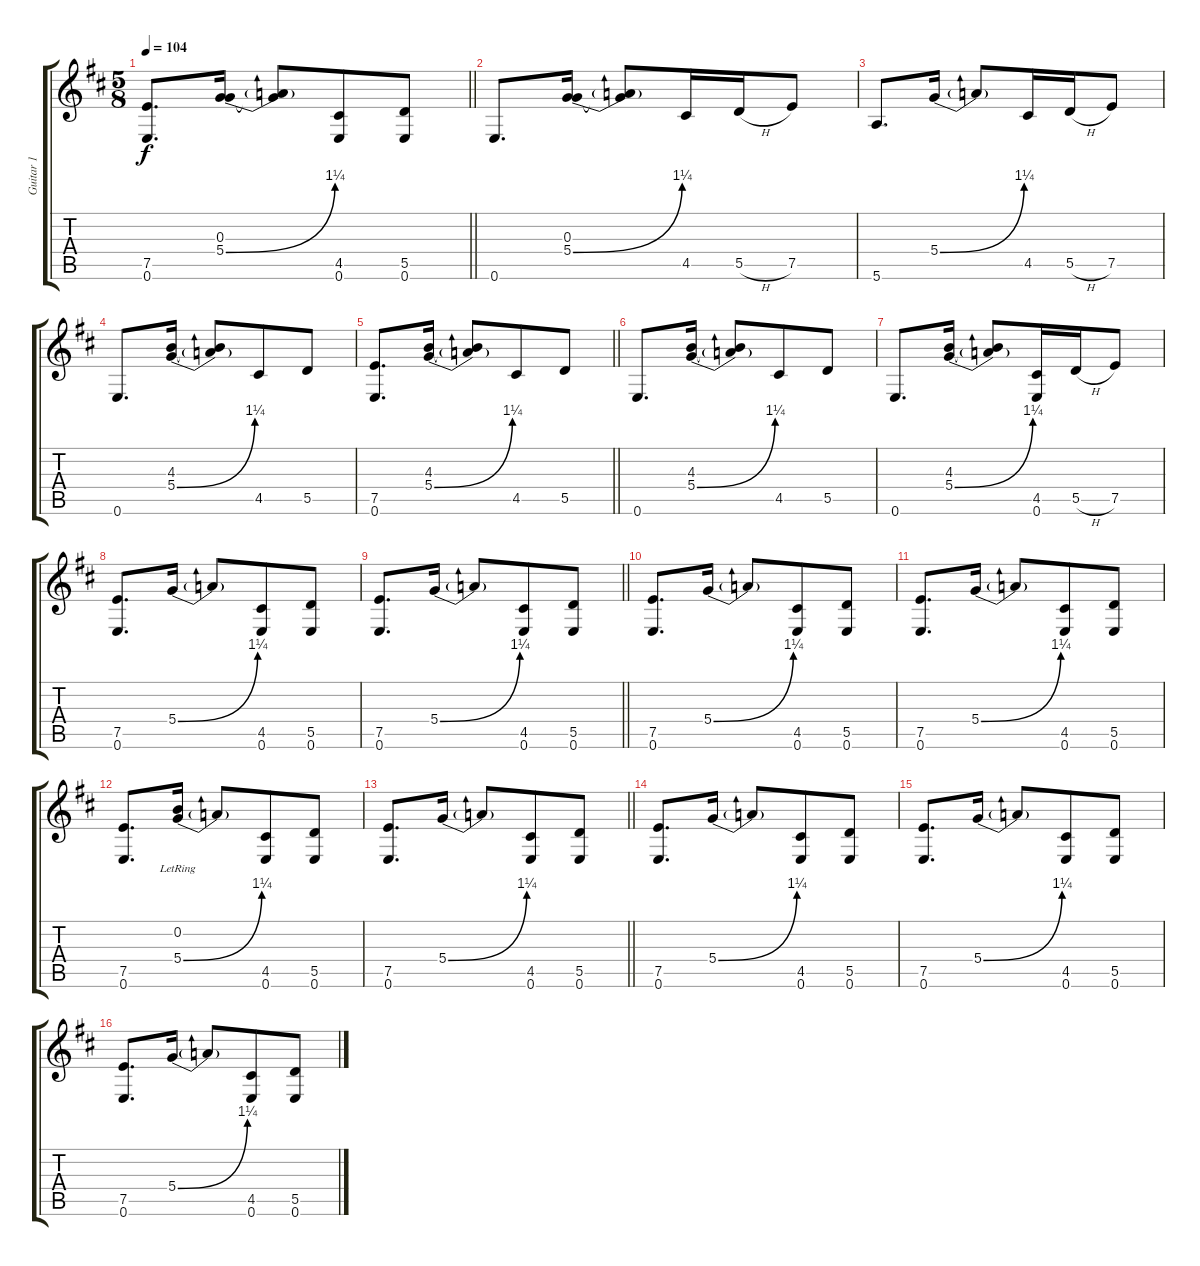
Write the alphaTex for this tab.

\track ("Guitar 1" "Guitar 1") {instrument acousticguitarsteel}
\staff {score tabs}
\tuning (E4 B3 G3 D3 A2 E2) {hide}
\ts (5 8)
\tempo 104
\clef g2
\barLineRight lightlight
\ks d
(7.5 0.6).8{d dy f beam merge} (0.3 5.4{be (bend 0 0 60 5)}).16{beam split} (0.3{t} 5.4{t}).8{beam merge} (4.5 0.6).8 (5.5 0.6).8 |
0.6.8{d beam merge} (0.3 5.4{be (bend 0 0 60 5)}).16{beam split} (0.3{t} 5.4{t}).8{beam merge} 4.5.16 5.5{h}.16{beam merge} 7.5.8 |
5.6.8{d beam merge} 5.4{be (bend 0 0 60 5)}.16{beam split} 5.4{t}.8{beam merge} 4.5.16 5.5{h}.16{beam merge} 7.5.8 |
0.6.8{d beam merge} (4.3 5.4{be (bend 0 0 60 5)}).16{beam split} (4.3{t} 5.4{t}).8{beam merge} 4.5.8 5.5.8 |
\barLineRight lightlight
(7.5 0.6).8{d beam merge} (4.3 5.4{be (bend 0 0 60 5)}).16{beam split} (4.3{t} 5.4{t}).8{beam merge} 4.5.8 5.5.8 |
0.6.8{d beam merge} (4.3 5.4{be (bend 0 0 60 5)}).16{beam split} (4.3{t} 5.4{t}).8{beam merge} 4.5.8 5.5.8 |
0.6.8{d beam merge} (4.3 5.4{be (bend 0 0 60 5)}).16{beam split} (4.3{t} 5.4{t}).8{beam merge} (4.5 0.6).16 5.5{h}.16{beam merge} 7.5.8 |
(7.5 0.6).8{d beam merge} 5.4{be (bend 0 0 60 5)}.16{beam split} 5.4{t}.8{beam merge} (4.5 0.6).8 (5.5 0.6).8 |
\barLineRight lightlight
(7.5 0.6).8{d beam merge} 5.4{be (bend 0 0 60 5)}.16{beam split} 5.4{t}.8{beam merge} (4.5 0.6).8 (5.5 0.6).8 |
(7.5 0.6).8{d beam merge} 5.4{be (bend 0 0 60 5)}.16{beam split} 5.4{t}.8{beam merge} (4.5 0.6).8 (5.5 0.6).8 |
(7.5 0.6).8{d beam merge} 5.4{be (bend 0 0 60 5)}.16{beam split} 5.4{t}.8{beam merge} (4.5 0.6).8 (5.5 0.6).8 |
(7.5 0.6).8{d beam merge} (0.2{lr} 5.4{be (bend 0 0 60 5) lr}).16{beam split} 5.4{t}.8{beam merge} (4.5 0.6).8 (5.5 0.6).8 |
\barLineRight lightlight
(7.5 0.6).8{d beam merge} 5.4{be (bend 0 0 60 5)}.16{beam split} 5.4{t}.8{beam merge} (4.5 0.6).8 (5.5 0.6).8 |
(7.5 0.6).8{d beam merge} 5.4{be (bend 0 0 60 5)}.16{beam split} 5.4{t}.8{beam merge} (4.5 0.6).8 (5.5 0.6).8 |
(7.5 0.6).8{d beam merge} 5.4{be (bend 0 0 60 5)}.16{beam split} 5.4{t}.8{beam merge} (4.5 0.6).8 (5.5 0.6).8 |
(7.5 0.6).8{d beam merge} 5.4{be (bend 0 0 60 5)}.16{beam split} 5.4{t}.8{beam merge} (4.5 0.6).8 (5.5 0.6).8
